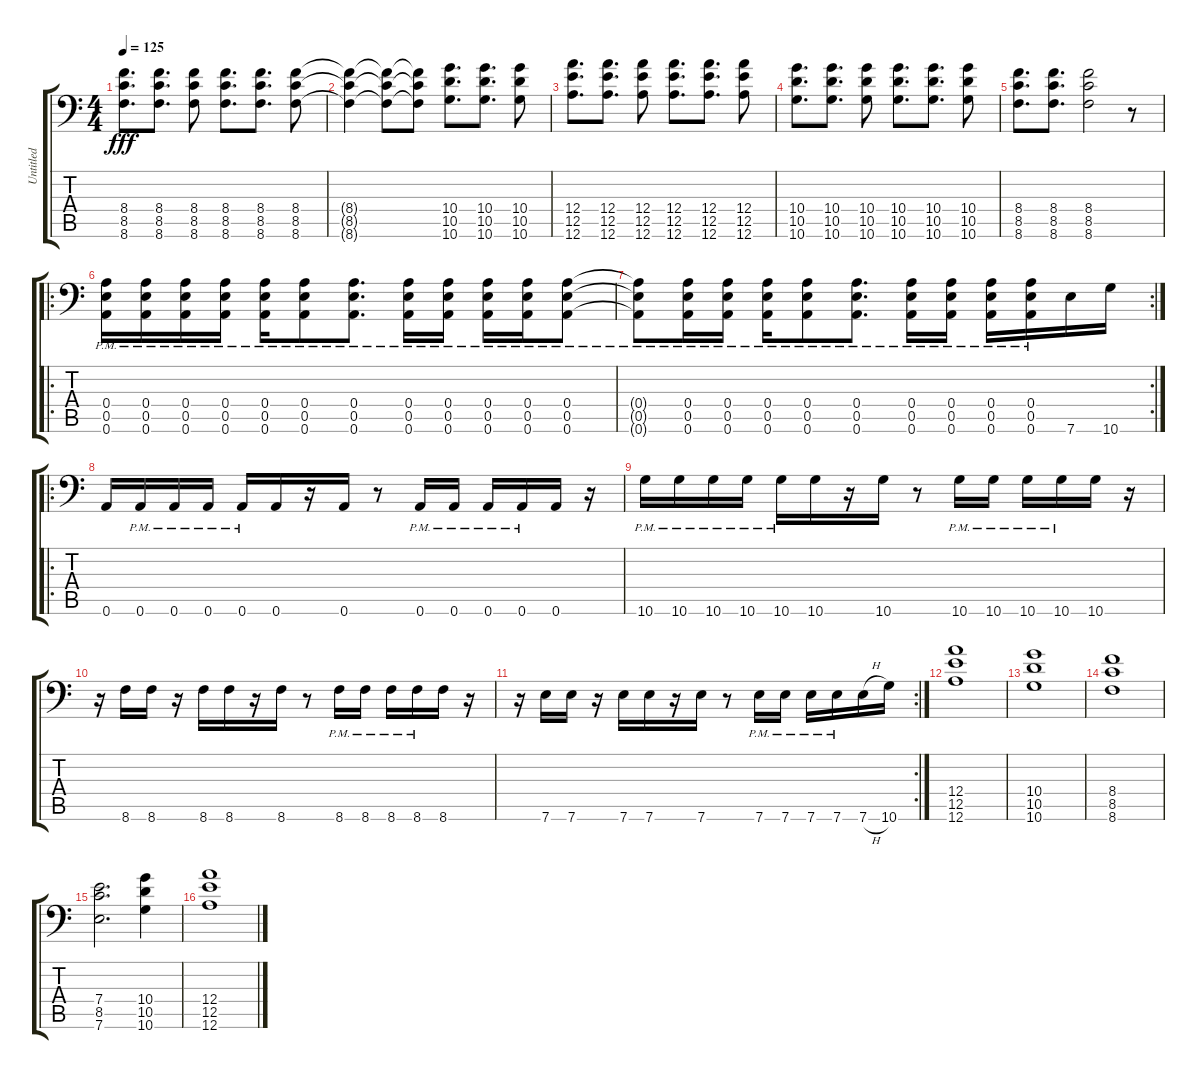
\track ("Untitled" "Untitled") {instrument distortionguitar}
\staff {score tabs}
\tuning (B3 Gb3 D3 A2 E2 A1) {hide}
\ts (4 4)
\tempo 125
\clef f4
\ks c
(8.4 8.5 8.6).8{d dy fff} (8.4 8.5 8.6).8{d} (8.4 8.5 8.6).8 (8.4 8.5 8.6).8{d} (8.4 8.5 8.6).8{d} (8.4 8.5 8.6).8 |
(8.4{t} 8.5{t} 8.6{t}).4 (8.4{t} 8.5{t} 8.6{t}).8 (8.4{t} 8.5{t} 8.6{t}).8 (10.4 10.5 10.6).8{d} (10.4 10.5 10.6).8{d} (10.4 10.5 10.6).8 |
(12.4 12.5 12.6).8{d} (12.4 12.5 12.6).8{d} (12.4 12.5 12.6).8 (12.4 12.5 12.6).8{d} (12.4 12.5 12.6).8{d} (12.4 12.5 12.6).8 |
(10.4 10.5 10.6).8{d} (10.4 10.5 10.6).8{d} (10.4 10.5 10.6).8 (10.4 10.5 10.6).8{d} (10.4 10.5 10.6).8{d} (10.4 10.5 10.6).8 |
(8.4 8.5 8.6).8{d} (8.4 8.5 8.6).8{d} (8.4 8.5 8.6).2 r.8 |
\ro
(0.4{pm} 0.5{pm} 0.6{pm}).16 (0.4{pm} 0.5{pm} 0.6{pm}).16 (0.4{pm} 0.5{pm} 0.6{pm}).16 (0.4{pm} 0.5{pm} 0.6{pm}).16 (0.4{pm} 0.5{pm} 0.6{pm}).16 (0.4{pm} 0.5{pm} 0.6{pm}).8 (0.4{pm} 0.5{pm} 0.6{pm}).8{d} (0.4{pm} 0.5{pm} 0.6{pm}).16 (0.4{pm} 0.5{pm} 0.6{pm}).16 (0.4{pm} 0.5{pm} 0.6{pm}).16 (0.4{pm} 0.5{pm} 0.6{pm}).16 (0.4{pm} 0.5{pm} 0.6{pm}).8 |
\rc 2
(0.4{pm t} 0.5{pm t} 0.6{pm t}).8 (0.4{pm} 0.5{pm} 0.6{pm}).16 (0.4{pm} 0.5{pm} 0.6{pm}).16 (0.4{pm} 0.5{pm} 0.6{pm}).16 (0.4{pm} 0.5{pm} 0.6{pm}).8 (0.4{pm} 0.5{pm} 0.6{pm}).8{d} (0.4{pm} 0.5{pm} 0.6{pm}).16 (0.4{pm} 0.5{pm} 0.6{pm}).16 (0.4{pm} 0.5{pm} 0.6{pm}).16 (0.4{pm} 0.5{pm} 0.6{pm}).16 7.6.16 10.6.16 |
\ro
0.6.16 0.6{pm}.16 0.6{pm}.16 0.6{pm}.16 0.6{pm}.16 0.6.16 r.16 0.6.16 r.8 0.6{pm}.16 0.6{pm}.16 0.6{pm}.16 0.6{pm}.16 0.6.16 r.16 |
10.6{pm}.16 10.6{pm}.16 10.6{pm}.16 10.6{pm}.16 10.6{pm}.16 10.6.16 r.16 10.6.16 r.8 10.6{pm}.16 10.6{pm}.16 10.6{pm}.16 10.6{pm}.16 10.6.16 r.16 |
r.16 8.6.16 8.6.16 r.16 8.6.16 8.6.16 r.16 8.6.16 r.8 8.6{pm}.16 8.6{pm}.16 8.6{pm}.16 8.6{pm}.16 8.6.16 r.16 |
\rc 2
r.16 7.6.16 7.6.16 r.16 7.6.16 7.6.16 r.16 7.6.16 r.8 7.6{pm}.16 7.6{pm}.16 7.6{pm}.16 7.6{pm}.16 7.6{h}.16 10.6.16 |
(12.4 12.5 12.6).1 |
(10.4 10.5 10.6).1 |
(8.4 8.5 8.6).1 |
(7.4 8.5 7.6).2{d} (10.4 10.5 10.6).4 |
(12.4 12.5 12.6).1
